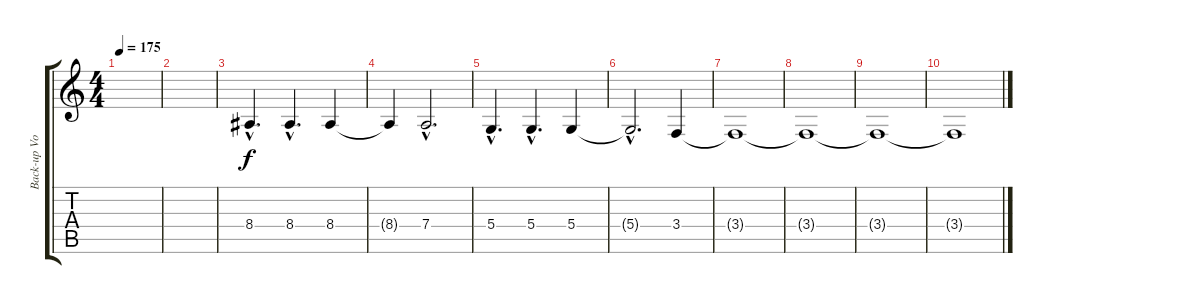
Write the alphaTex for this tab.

\track ("Back-up Vocals" "Back-up Vo") {instrument oboe}
\staff {score tabs}
\tuning (E4 B3 G3 D3 A2 E2) {hide}
\ts (4 4)
\tempo 175
\clef g2
\ks c
|
|
8.4{hac}.4{d} 8.4{hac}.4{d} 8.4.4 |
8.4{t}.4 7.4{hac}.2{d} |
5.4{hac}.4{d} 5.4{hac}.4{d} 5.4.4 |
5.4{hac t}.2{d} 3.4.4 |
3.4{t}.1 |
3.4{t}.1 |
3.4{t}.1 |
3.4{t}.1
